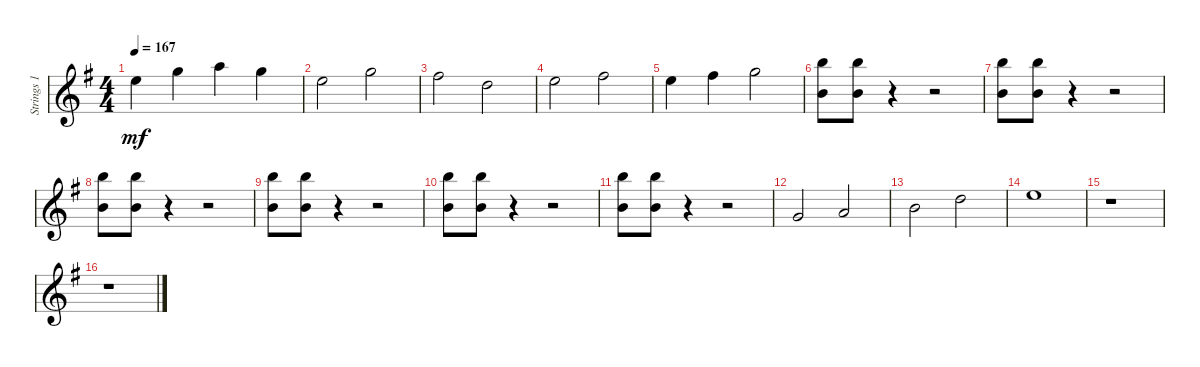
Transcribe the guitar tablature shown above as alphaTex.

\track ("Strings 1" "Strings 1") {instrument voiceoohs}
\staff {score}
\tuning (E4 B3 G3 D3 A2 E2 B1) {hide}
\ts (4 4)
\tempo 167
\clef g2
\ks eminor
12.1.4{dy mf} 15.1.4 17.1.4 15.1.4 |
12.1.2 15.1.2 |
14.1.2 10.1.2 |
12.1.2 14.1.2 |
12.1.4 14.1.4 15.1.2 |
(19.1 12.2).8 (19.1 12.2).8 r.4 r.2 |
(19.1 12.2).8 (19.1 12.2).8 r.4 r.2 |
(19.1 12.2).8 (19.1 12.2).8 r.4 r.2 |
(19.1 12.2).8 (19.1 12.2).8 r.4 r.2 |
(19.1 12.2).8 (19.1 12.2).8 r.4 r.2 |
(19.1 12.2).8 (19.1 12.2).8 r.4 r.2 |
3.1.2 5.1.2 |
7.1.2 10.1.2 |
12.1.1 |
r.1 |
r.1
